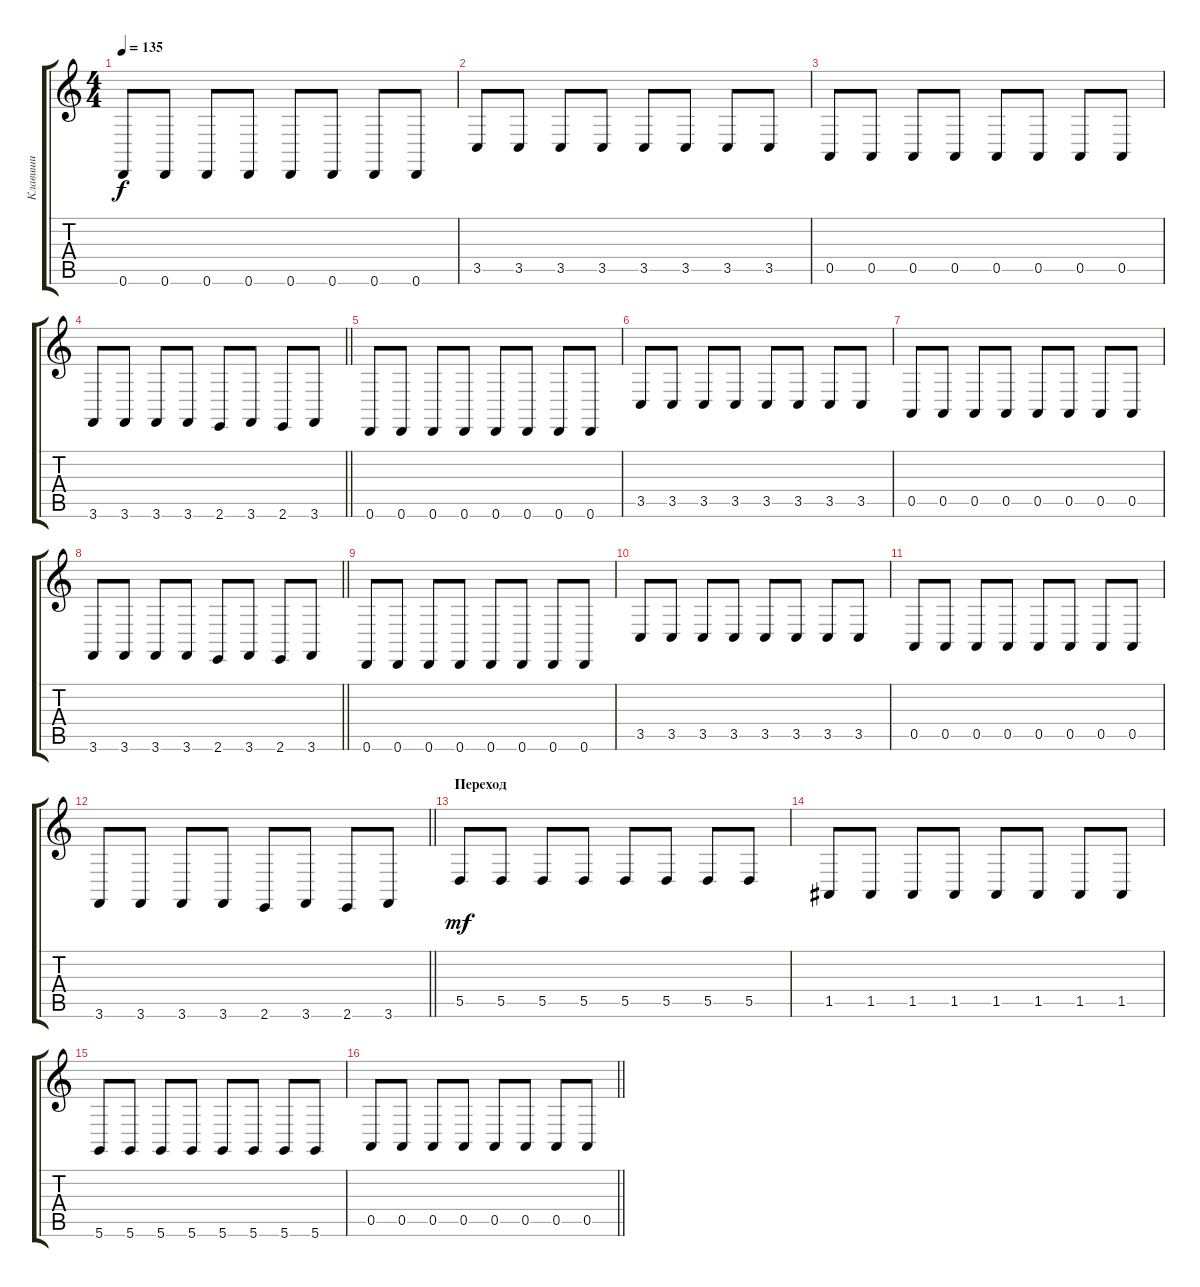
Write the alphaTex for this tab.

\track ("Клавиши" "Клавиши") {instrument pad4choir}
\staff {score tabs}
\tuning (E4 B3 G3 D3 A2 D2) {hide}
\ts (4 4)
\tempo 135
\clef g2
\ks c
0.6.8{dy f instrument synthbass1} 0.6.8 0.6.8 0.6.8 0.6.8 0.6.8 0.6.8 0.6.8 |
3.5.8 3.5.8 3.5.8 3.5.8 3.5.8 3.5.8 3.5.8 3.5.8 |
0.5.8 0.5.8 0.5.8 0.5.8 0.5.8 0.5.8 0.5.8 0.5.8 |
\barLineRight lightlight
3.6.8 3.6.8 3.6.8 3.6.8 2.6.8 3.6.8 2.6.8 3.6.8 |
0.6.8{instrument synthbass1} 0.6.8 0.6.8 0.6.8 0.6.8 0.6.8 0.6.8 0.6.8 |
3.5.8 3.5.8 3.5.8 3.5.8 3.5.8 3.5.8 3.5.8 3.5.8 |
0.5.8 0.5.8 0.5.8 0.5.8 0.5.8 0.5.8 0.5.8 0.5.8 |
\barLineRight lightlight
3.6.8 3.6.8 3.6.8 3.6.8 2.6.8 3.6.8 2.6.8 3.6.8 |
0.6.8{instrument synthbass1} 0.6.8 0.6.8 0.6.8 0.6.8 0.6.8 0.6.8 0.6.8 |
3.5.8 3.5.8 3.5.8 3.5.8 3.5.8 3.5.8 3.5.8 3.5.8 |
0.5.8 0.5.8 0.5.8 0.5.8 0.5.8 0.5.8 0.5.8 0.5.8 |
\barLineRight lightlight
3.6.8 3.6.8 3.6.8 3.6.8 2.6.8 3.6.8 2.6.8 3.6.8 |
\section ("" "Переход")
5.5.8{dy mf} 5.5.8 5.5.8 5.5.8 5.5.8 5.5.8 5.5.8 5.5.8 |
1.5.8 1.5.8 1.5.8 1.5.8 1.5.8 1.5.8 1.5.8 1.5.8 |
5.6.8 5.6.8 5.6.8 5.6.8 5.6.8 5.6.8 5.6.8 5.6.8 |
\barLineRight lightlight
0.5.8 0.5.8 0.5.8 0.5.8 0.5.8 0.5.8 0.5.8 0.5.8
